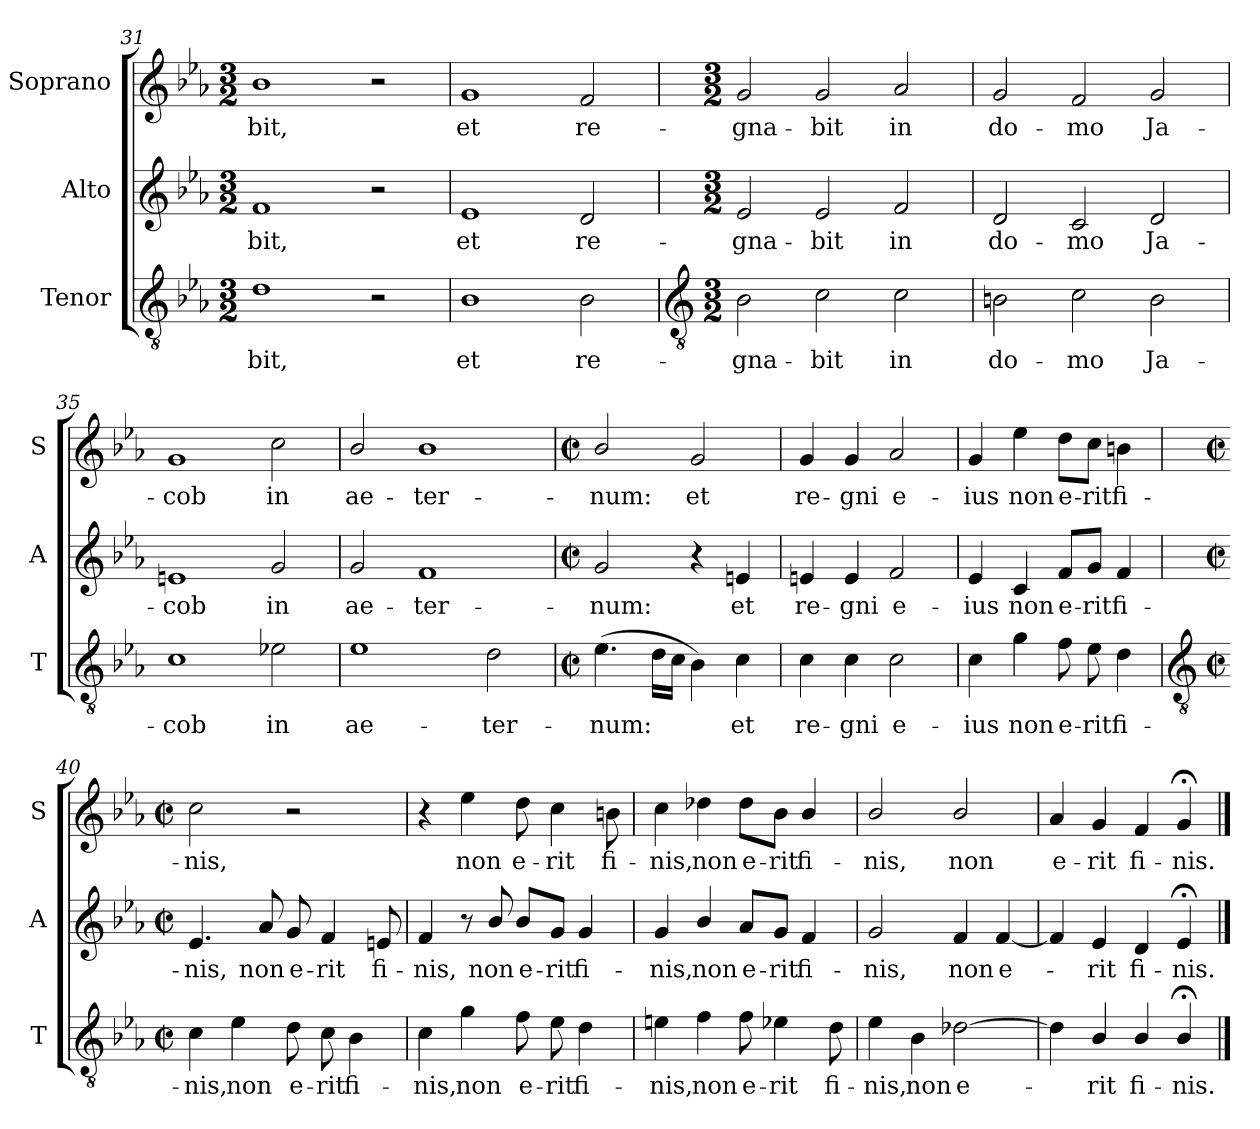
**kern	**text	**kern	**text	**kern	**text
*part3	*part3	*part2	*part2	*part1	*part1
*staff3	*staff3	*staff2	*staff2	*staff1	*staff1
*I"Tenor	*	*I"Alto	*	*I"Soprano	*
*I'T	*	*I'A	*	*I'S	*
*clefGv2	*	*clefG2	*	*clefG2	*
*k[b-e-a-]	*	*k[b-e-a-]	*	*k[b-e-a-]	*
*E-:	*	*E-:	*	*E-:	*
*M3/2	*	*M3/2	*	*M3/2	*
=31	=31	=31	=31	=31	=31
!	!LO:LY:b	!	!LO:LY:b	!	!LO:LY:b
1d	-bit,	1f	-bit,	1b-	-bit,
2r	.	2r	.	2r	.
=32	=32	=32	=32	=32	=32
!	!LO:LY:b	!	!LO:LY:b	!	!LO:LY:b
1B-	et	1e-	et	1g	et
!	!LO:LY:b	!	!LO:LY:b	!	!LO:LY:b
2B-	re-	2d	re-	2f	re-
!!LO:LB:g=z
=33	=33	=33	=33	=33	=33
*clefGv2	*	*	*	*	*
*M3/2	*	*M3/2	*	*M3/2	*
!	!LO:LY:b	!	!LO:LY:b	!	!LO:LY:b
2B-	-gna-	2e-	-gna-	2g	-gna-
!	!LO:LY:b	!	!LO:LY:b	!	!LO:LY:b
2c	-bit	2e-	-bit	2g	-bit
!	!LO:LY:b	!	!LO:LY:b	!	!LO:LY:b
2c	in	2f	in	2a-	in
=34	=34	=34	=34	=34	=34
!	!LO:LY:b	!	!LO:LY:b	!	!LO:LY:b
2Bn	do-	2d	do-	2g	do-
!	!LO:LY:b	!	!LO:LY:b	!	!LO:LY:b
2c	-mo	2c	-mo	2f	-mo
!	!LO:LY:b	!	!LO:LY:b	!	!LO:LY:b
2B	Ja-	2d	Ja-	2g	Ja-
=35	=35	=35	=35	=35	=35
!	!LO:LY:b	!	!LO:LY:b	!	!LO:LY:b
1c	-cob	1en	-cob	1g	-cob
!	!LO:LY:b	!	!LO:LY:b	!	!LO:LY:b
2e-X	in	2g	in	2cc	in
=36	=36	=36	=36	=36	=36
!	!LO:LY:b	!	!LO:LY:b	!	!LO:LY:b
1e-	ae-	2g	ae-	2b-/	ae-
!	!	!	!LO:LY:b	!	!LO:LY:b
.	.	1f	-ter-	1b-	-ter-
!	!LO:LY:b	!	!	!	!
2d	-ter-	.	.	.	.
=37	=37	=37	=37	=37	=37
*M2/2	*	*M2/2	*	*M2/2	*
*met(c|)	*	*met(c|)	*	*met(c|)	*
!	!LO:LY:b	!	!LO:LY:b	!	!LO:LY:b
(>4.e-	-num:	2g	-num:	2b-/	-num:
16dLL	.	.	.	.	.
16cJJ	.	.	.	.	.
!	!	!	!	!	!LO:LY:b
4B-)	.	4r	.	2g	et
!	!LO:LY:b	!	!LO:LY:b	!	!
4c	et	4en	et	.	.
=38	=38	=38	=38	=38	=38
!	!LO:LY:b	!	!LO:LY:b	!	!LO:LY:b
4c	re-	4en	re-	4g	re-
!	!LO:LY:b	!	!LO:LY:b	!	!LO:LY:b
4c	-gni	4e	-gni	4g	-gni
!	!LO:LY:b	!	!LO:LY:b	!	!LO:LY:b
2c	e-	2f	e-	2a-	e-
=39	=39	=39	=39	=39	=39
!	!LO:LY:b	!	!LO:LY:b	!	!LO:LY:b
4c	-ius	4e-	-ius	4g	-ius
!	!LO:LY:b	!	!LO:LY:b	!	!LO:LY:b
4g	non	4c	non	4ee-	non
!	!LO:LY:b	!	!LO:LY:b	!	!LO:LY:b
8f	e-	8f/L	e-	8dd\L	e-
!	!LO:LY:b	!	!LO:LY:b	!	!LO:LY:b
8e-	-rit	8g/J	-rit	8cc\J	-rit
!	!LO:LY:b	!	!LO:LY:b	!	!LO:LY:b
4d	fi-	4f	fi-	4bn	fi-
!!LO:LB:g=z
=40	=40	=40	=40	=40	=40
*clefGv2	*	*	*	*	*
*M2/2	*	*M2/2	*	*M2/2	*
*met(c|)	*	*met(c|)	*	*met(c|)	*
!	!LO:LY:b	!	!LO:LY:b	!	!LO:LY:b
4c	-nis,	4.e-	-nis,	2cc	-nis,
!	!LO:LY:b	!	!	!	!
4e-	non	.	.	.	.
!	!	!	!LO:LY:b	!	!
.	.	8a-	non	.	.
!	!LO:LY:b	!	!LO:LY:b	!	!
8d	e-	8g	e-	2r	.
!	!LO:LY:b	!	!LO:LY:b	!	!
8c	-rit	4f	-rit	.	.
!	!LO:LY:b	!	!	!	!
4B-	fi-	.	.	.	.
!	!	!	!LO:LY:b	!	!
.	.	8en	fi-	.	.
=41	=41	=41	=41	=41	=41
!	!LO:LY:b	!	!LO:LY:b	!	!
4c	-nis,	4f	-nis,	4r	.
!	!LO:LY:b	!	!	!	!LO:LY:b
4g	non	8r	.	4ee-	non
!	!	!	!LO:LY:b	!	!
.	.	8b-/	non	.	.
!	!LO:LY:b	!	!LO:LY:b	!	!LO:LY:b
8f	e-	8b-/L	e-	8dd	e-
!	!LO:LY:b	!	!LO:LY:b	!	!LO:LY:b
8e-	-rit	8g/J	-rit	4cc	-rit
!	!LO:LY:b	!	!LO:LY:b	!	!
4d	fi-	4g	fi-	.	.
!	!	!	!	!	!LO:LY:b
.	.	.	.	8bn	fi-
=42	=42	=42	=42	=42	=42
!	!LO:LY:b	!	!LO:LY:b	!	!LO:LY:b
4en	-nis,	4g	-nis,	4cc	-nis,
!	!LO:LY:b	!	!LO:LY:b	!	!LO:LY:b
4f	non	4b-/	non	4dd-X	non
!	!LO:LY:b	!	!LO:LY:b	!	!LO:LY:b
8f	e-	8a-/L	e-	8dd-\L	e-
!	!LO:LY:b	!	!LO:LY:b	!	!LO:LY:b
4e-X	-rit	8g/J	-rit	8b-\J	-rit
!	!	!	!LO:LY:b	!	!LO:LY:b
.	.	4f	fi-	4b-/	fi-
!	!LO:LY:b	!	!	!	!
8d	fi-	.	.	.	.
=43	=43	=43	=43	=43	=43
!	!LO:LY:b	!	!LO:LY:b	!	!LO:LY:b
4e-	-nis,	2g	-nis,	2b-/	-nis,
!	!LO:LY:b	!	!	!	!
4B-	non	.	.	.	.
!	!LO:LY:b	!	!LO:LY:b	!	!LO:LY:b
[2d-X	e-	4f	non	2b-/	non
!	!	!	!LO:LY:b	!	!
.	.	[4f	e-	.	.
=44	=44	=44	=44	=44	=44
!	!	!	!	!	!LO:LY:b
4d-]	.	4f]	.	4a-	e-
!	!LO:LY:b	!	!LO:LY:b	!	!LO:LY:b
4B-/	rit	4e-	rit	4g	-rit
!	!LO:LY:b	!	!LO:LY:b	!	!LO:LY:b
4B-/	fi-	4d	fi-	4f	fi-
!	!LO:LY:b	!	!LO:LY:b	!	!LO:LY:b
4B-;</	-nis.	4e-;<	-nis.	4g;<	-nis.
==	==	==	==	==	==
*-	*-	*-	*-	*-	*-
